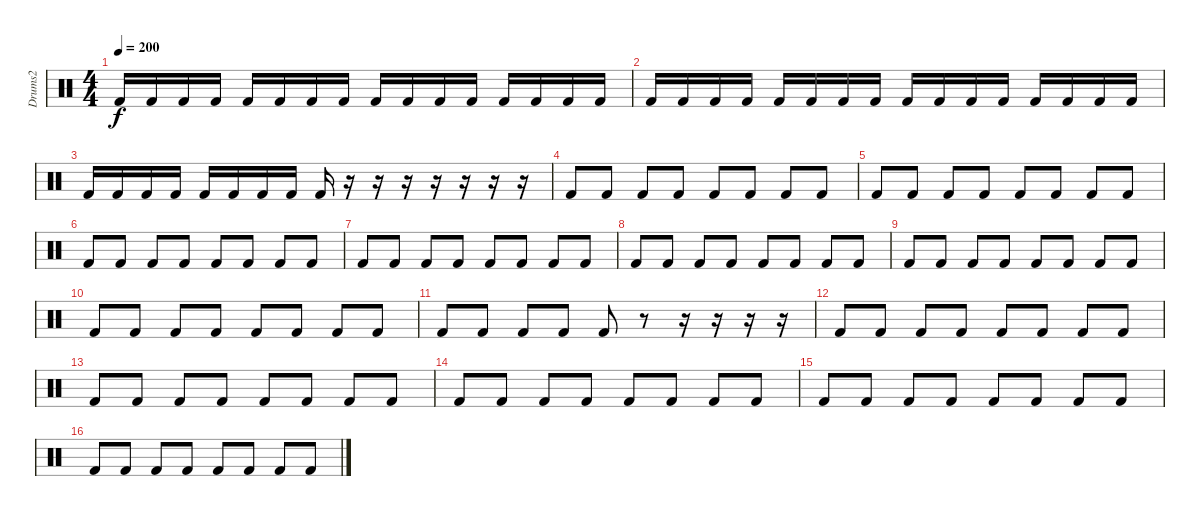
\track ("Drums2" "Drums2") {instrument percussion}
\staff {score}
\articulation defaults
\ts (4 4)
\tempo 200
\clef neutral
\ks c "Kick (hit) 2".16{dy f} "Kick (hit) 2".16 "Kick (hit) 2".16 "Kick (hit) 2".16 "Kick (hit) 2".16 "Kick (hit) 2".16 "Kick (hit) 2".16 "Kick (hit) 2".16 "Kick (hit) 2".16 "Kick (hit) 2".16 "Kick (hit) 2".16 "Kick (hit) 2".16 "Kick (hit) 2".16 "Kick (hit) 2".16 "Kick (hit) 2".16 "Kick (hit) 2".16
|
"Kick (hit) 2".16 "Kick (hit) 2".16 "Kick (hit) 2".16 "Kick (hit) 2".16 "Kick (hit) 2".16 "Kick (hit) 2".16 "Kick (hit) 2".16 "Kick (hit) 2".16 "Kick (hit) 2".16 "Kick (hit) 2".16 "Kick (hit) 2".16 "Kick (hit) 2".16 "Kick (hit) 2".16 "Kick (hit) 2".16 "Kick (hit) 2".16 "Kick (hit) 2".16 |
"Kick (hit) 2".16 "Kick (hit) 2".16 "Kick (hit) 2".16 "Kick (hit) 2".16 "Kick (hit) 2".16 "Kick (hit) 2".16 "Kick (hit) 2".16 "Kick (hit) 2".16 "Kick (hit) 2".16 r.16 r.16 r.16 r.16 r.16 r.16 r.16 |
"Kick (hit) 2".8 "Kick (hit) 2".8 "Kick (hit) 2".8 "Kick (hit) 2".8 "Kick (hit) 2".8 "Kick (hit) 2".8 "Kick (hit) 2".8 "Kick (hit) 2".8 |
"Kick (hit) 2".8 "Kick (hit) 2".8 "Kick (hit) 2".8 "Kick (hit) 2".8 "Kick (hit) 2".8 "Kick (hit) 2".8 "Kick (hit) 2".8 "Kick (hit) 2".8 |
"Kick (hit) 2".8 "Kick (hit) 2".8 "Kick (hit) 2".8 "Kick (hit) 2".8 "Kick (hit) 2".8 "Kick (hit) 2".8 "Kick (hit) 2".8 "Kick (hit) 2".8 |
"Kick (hit) 2".8 "Kick (hit) 2".8 "Kick (hit) 2".8 "Kick (hit) 2".8 "Kick (hit) 2".8 "Kick (hit) 2".8 "Kick (hit) 2".8 "Kick (hit) 2".8 |
"Kick (hit) 2".8 "Kick (hit) 2".8 "Kick (hit) 2".8 "Kick (hit) 2".8 "Kick (hit) 2".8 "Kick (hit) 2".8 "Kick (hit) 2".8 "Kick (hit) 2".8 |
"Kick (hit) 2".8 "Kick (hit) 2".8 "Kick (hit) 2".8 "Kick (hit) 2".8 "Kick (hit) 2".8 "Kick (hit) 2".8 "Kick (hit) 2".8 "Kick (hit) 2".8 |
"Kick (hit) 2".8 "Kick (hit) 2".8 "Kick (hit) 2".8 "Kick (hit) 2".8 "Kick (hit) 2".8 "Kick (hit) 2".8 "Kick (hit) 2".8 "Kick (hit) 2".8 |
"Kick (hit) 2".8 "Kick (hit) 2".8 "Kick (hit) 2".8 "Kick (hit) 2".8 "Kick (hit) 2".8 r.8 r.16 r.16 r.16 r.16 |
"Kick (hit) 2".8 "Kick (hit) 2".8 "Kick (hit) 2".8 "Kick (hit) 2".8 "Kick (hit) 2".8 "Kick (hit) 2".8 "Kick (hit) 2".8 "Kick (hit) 2".8 |
"Kick (hit) 2".8 "Kick (hit) 2".8 "Kick (hit) 2".8 "Kick (hit) 2".8 "Kick (hit) 2".8 "Kick (hit) 2".8 "Kick (hit) 2".8 "Kick (hit) 2".8 |
"Kick (hit) 2".8 "Kick (hit) 2".8 "Kick (hit) 2".8 "Kick (hit) 2".8 "Kick (hit) 2".8 "Kick (hit) 2".8 "Kick (hit) 2".8 "Kick (hit) 2".8 |
"Kick (hit) 2".8 "Kick (hit) 2".8 "Kick (hit) 2".8 "Kick (hit) 2".8 "Kick (hit) 2".8 "Kick (hit) 2".8 "Kick (hit) 2".8 "Kick (hit) 2".8 |
"Kick (hit) 2".8 "Kick (hit) 2".8 "Kick (hit) 2".8 "Kick (hit) 2".8 "Kick (hit) 2".8 "Kick (hit) 2".8 "Kick (hit) 2".8 "Kick (hit) 2".8
